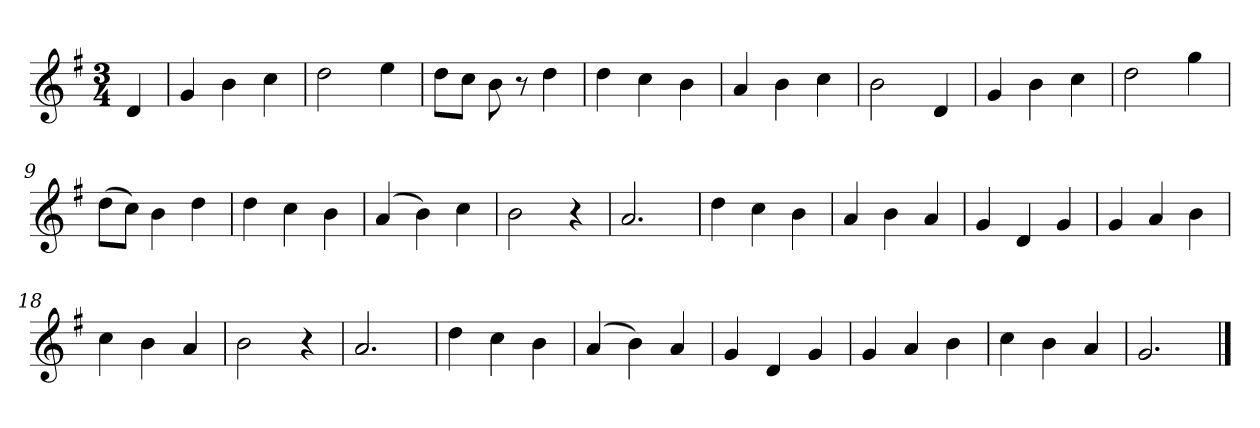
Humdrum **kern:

**kern
*part1
*staff1
*k[f#]
*M3/4
*MM120
=
4d
=1
4g
4b
4cc
=2
2dd
4ee
=3
8ddL
8ccJ
8b
8r
4dd
=4
4dd
4cc
4b
=5
4a
4b
4cc
=6
2b
4d
=7
4g
4b
4cc
=8
2dd
4gg
=9
(8ddL
8ccJ)
4b
4dd
=10
4dd
4cc
4b
=11
(4a
4b)
4cc
=12
2b
4r
=13
2.a
=14
4dd
4cc
4b
=15
4a
4b
4a
=16
4g
4d
4g
=17
4g
4a
4b
=18
4cc
4b
4a
=19
2b
4r
=20
2.a
=21
4dd
4cc
4b
=22
(4a
4b)
4a
=23
4g
4d
4g
=24
4g
4a
4b
=25
4cc
4b
4a
=26
2.g
==
*-
